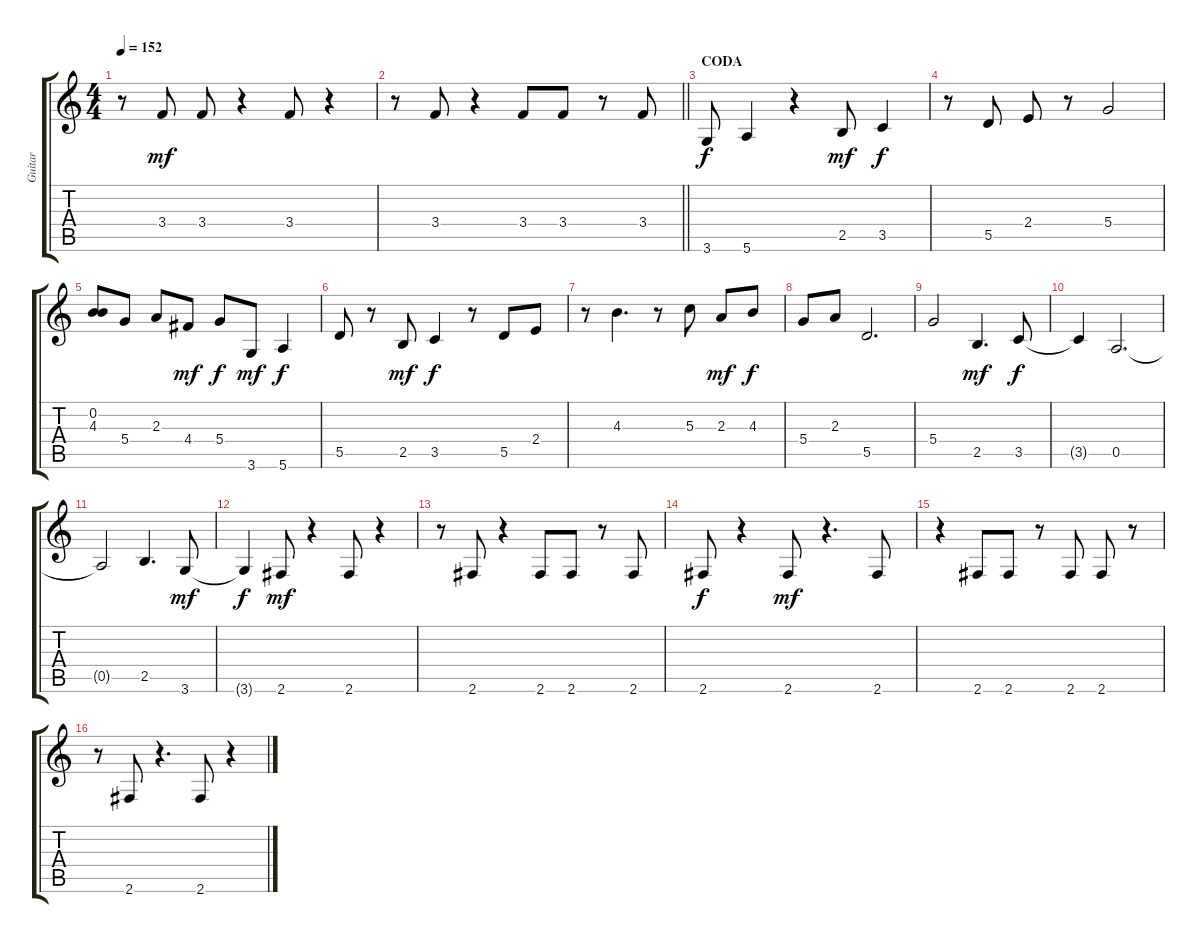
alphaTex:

\track ("Guitar" "Guitar") {instrument distortionguitar}
\staff {score tabs}
\tuning (E4 B3 G3 D3 A2 E2) {hide}
\ts (4 4)
\tempo 152
\clef g2
\ks c
r.8{dy mf} 3.4.8 3.4.8 r.4 3.4.8 r.4 |
\barLineRight lightlight
r.8 3.4.8 r.4 3.4.8 3.4.8 r.8 3.4.8 |
\section ("" "CODA")
3.6.8{dy f} 5.6.4 r.4 2.5.8{dy mf} 3.5.4{dy f} |
r.8 5.5.8 2.4.8 r.8 5.4.2 |
(0.2 4.3).8 5.4.8 2.3.8 4.4.8{dy mf} 5.4.8{dy f} 3.6.8{dy mf} 5.6.4{dy f} |
5.5.8 r.8 2.5.8{dy mf} 3.5.4{dy f} r.8 5.5.8 2.4.8 |
r.8 4.3.4{d} r.8 5.3.8 2.3.8{dy mf} 4.3.8{dy f} |
5.4.8 2.3.8 5.5.2{d} |
5.4.2 2.5.4{d dy mf} 3.5.8{dy f} |
3.5{t}.4 0.5.2{d} |
0.5{t}.2 2.5.4{d} 3.6.8{dy mf} |
3.6{t}.4{dy f} 2.6.8{dy mf} r.4 2.6.8 r.4 |
r.8 2.6.8 r.4 2.6.8 2.6.8 r.8 2.6.8 |
2.6.8{dy f} r.4 2.6.8{dy mf} r.4{d} 2.6.8 |
r.4 2.6.8 2.6.8 r.8 2.6.8 2.6.8 r.8 |
r.8 2.6.8 r.4{d} 2.6.8 r.4
